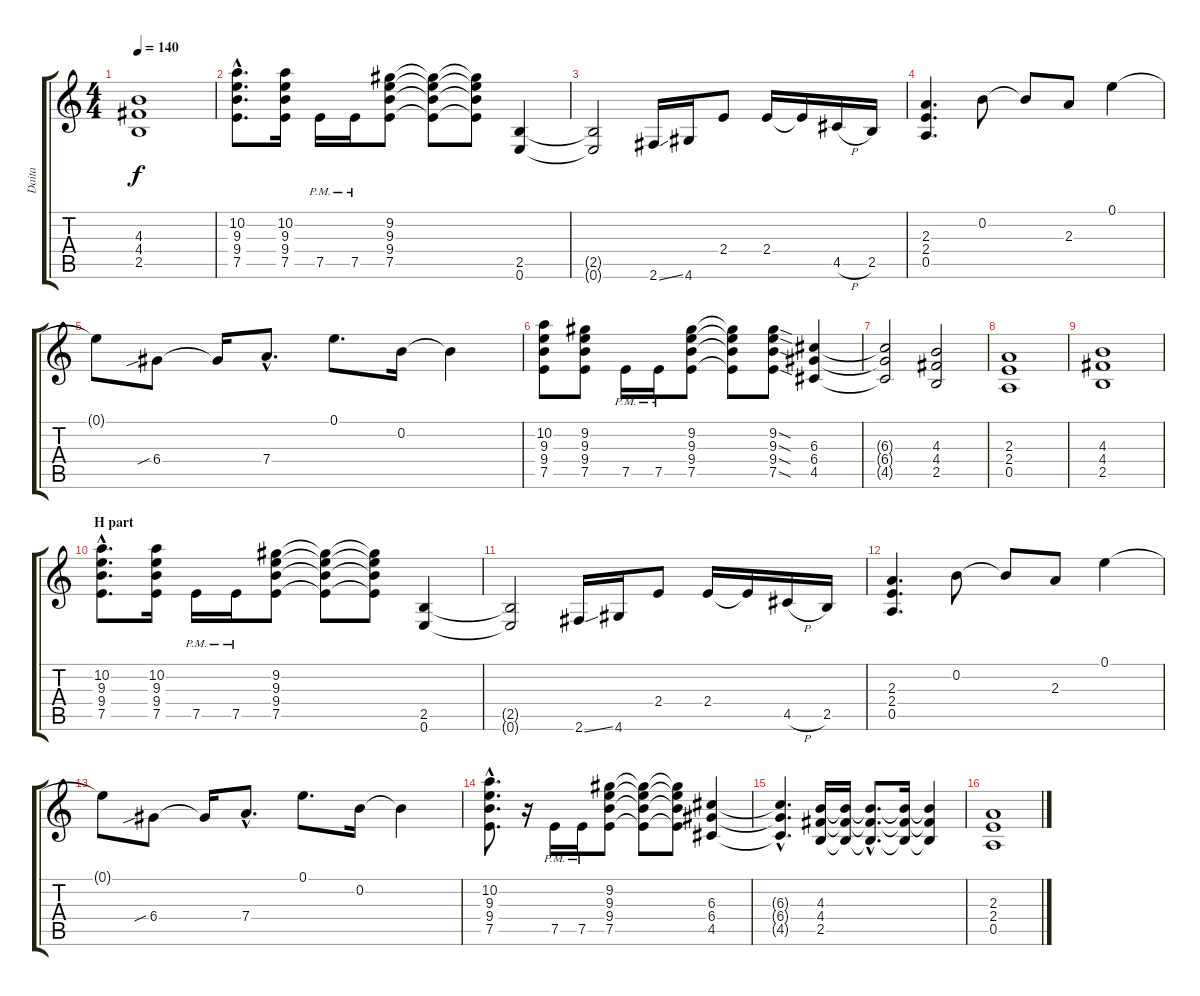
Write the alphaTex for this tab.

\track ("Daita" "Daita") {instrument distortionguitar}
\staff {score tabs}
\tuning (E4 B3 G3 D3 A2 E2) {hide}
\ts (4 4)
\tempo 140
\clef g2
\ks c
(4.3 4.4 2.5).1{dy f} |
(10.2{hac} 9.3{hac} 9.4{hac} 7.5{hac}).8{d} (10.2 9.3 9.4 7.5).16 7.5{pm}.16 7.5{pm}.16 (9.2 9.3 9.4 7.5).8 (9.2{t} 9.3{t} 9.4{t} 7.5{t}).8 (9.2{t} 9.3{t} 9.4{t} 7.5{t}).8 (2.5 0.6).4 |
(2.5{t} 0.6{t}).2 2.6{ss}.16 4.6.16 2.4.8 2.4.16 2.4{t}.16 4.5{h}.16 2.5.16 |
(2.3 2.4 0.5).4{d} 0.2.8 0.2{t}.8 2.3.8 0.1.4 |
0.1{t}.8 6.4{sib}.8 6.4{t}.16 7.4{hac}.8{d} 0.1.8{d} 0.2.16 0.2{t}.4 |
(10.2 9.3 9.4 7.5).8 (9.2 9.3 9.4 7.5).8 7.5{pm}.16 7.5{pm}.16 (9.2 9.3 9.4 7.5).8 (9.2{t} 9.3{t} 9.4{t} 7.5{t}).8 (9.2{sod} 9.3{sod} 9.4{sod} 7.5{sod}).8 (6.3 6.4 4.5).4 |
(6.3{t} 6.4{t} 4.5{t}).2 (4.3 4.4 2.5).2 |
(2.3 2.4 0.5).1 |
(4.3 4.4 2.5).1 |
\section ("" "H part")
(10.2{hac} 9.3{hac} 9.4{hac} 7.5{hac}).8{d} (10.2 9.3 9.4 7.5).16 7.5{pm}.16 7.5{pm}.16 (9.2 9.3 9.4 7.5).8 (9.2{t} 9.3{t} 9.4{t} 7.5{t}).8 (9.2{t} 9.3{t} 9.4{t} 7.5{t}).8 (2.5 0.6).4 |
(2.5{t} 0.6{t}).2 2.6{ss}.16 4.6.16 2.4.8 2.4.16 2.4{t}.16 4.5{h}.16 2.5.16 |
(2.3 2.4 0.5).4{d} 0.2.8 0.2{t}.8 2.3.8 0.1.4 |
0.1{t}.8 6.4{sib}.8 6.4{t}.16 7.4{hac}.8{d} 0.1.8{d} 0.2.16 0.2{t}.4 |
(10.2{hac} 9.3{hac} 9.4{hac} 7.5{hac}).8{d} r.16 7.5{pm}.16 7.5{pm}.16 (9.2 9.3 9.4 7.5).8 (9.2{t} 9.3{t} 9.4{t} 7.5{t}).8 (9.2{t} 9.3{t} 9.4{t} 7.5{t}).8 (6.3 6.4 4.5).4 |
(6.3{hac t} 6.4{hac t} 4.5{hac t}).4{d} (4.3 4.4 2.5).16 (4.3{t} 4.4{t} 2.5{t}).16 (4.3{hac t} 4.4{hac t} 2.5{hac t}).8{d} (4.3{t} 4.4{t} 2.5{t}).16 (4.3{t} 4.4{t} 2.5{t}).4 |
(2.3 2.4 0.5).1
